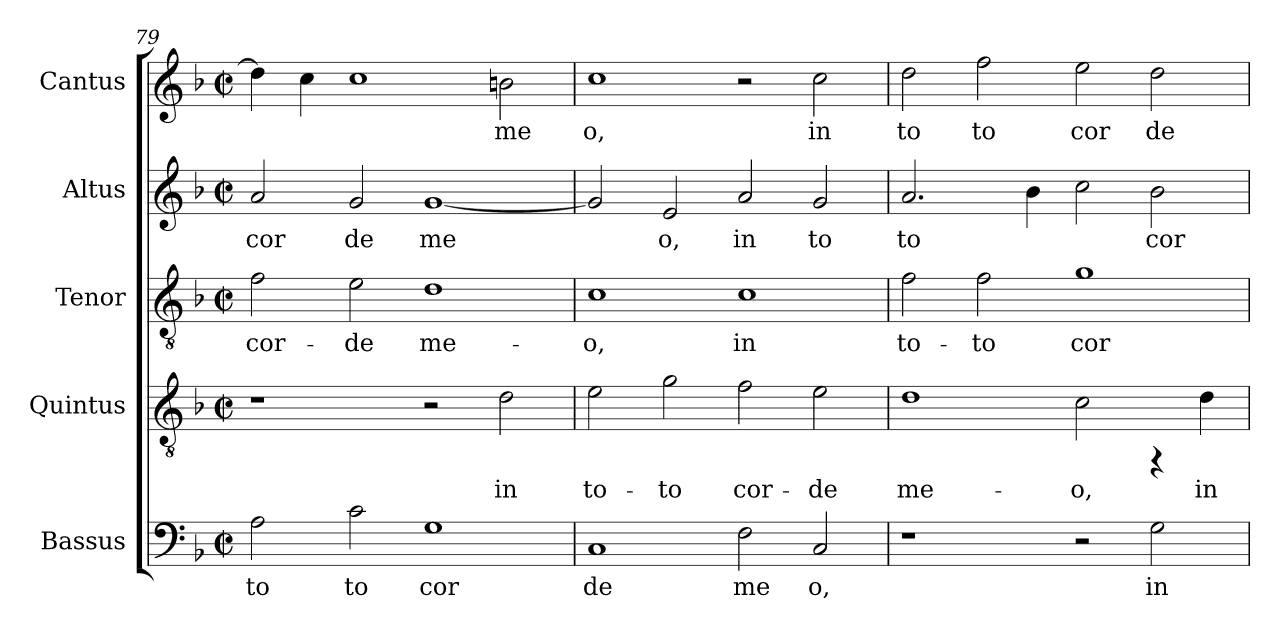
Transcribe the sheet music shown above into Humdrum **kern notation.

**kern	**text	**kern	**text	**kern	**text	**kern	**text	**kern	**text
*part5	*part5	*part4	*part4	*part3	*part3	*part2	*part2	*part1	*part1
*staff5	*staff5	*staff4	*staff4	*staff3	*staff3	*staff2	*staff2	*staff1	*staff1
*I"Bassus	*	*I"Quintus	*	*I"Tenor	*	*I"Altus	*	*I"Cantus	*
*clefF4	*	*clefGv2	*	*clefGv2	*	*clefG2	*	*clefG2	*
*k[b-]	*	*k[b-]	*	*k[b-]	*	*k[b-]	*	*k[b-]	*
*F:	*	*F:	*	*F:	*	*F:	*	*F:	*
*M2/2	*	*M2/2	*	*M2/2	*	*M2/2	*	*M2/2	*
*met(c|)	*	*met(c|)	*	*met(c|)	*	*met(c|)	*	*met(c|)	*
=79	=79	=79	=79	=79	=79	=79	=79	=79	=79
!	!LO:LY:b:cj	!	!	!	!LO:LY:b:cj	!	!LO:LY:b:cj	!	!LO:LY:b:cj
2A\	to	1r	.	2f\	cor-	2a/	cor	4dd\]	.
!	!	!	!	!	!	!	!	!	!LO:LY:b:cj
.	.	.	.	.	.	.	.	4cc\	.
!	!LO:LY:b:cj	!	!	!	!LO:LY:b:cj	!	!LO:LY:b:cj	!	!LO:LY:b:cj
2c\	to	.	.	2e\	-de	2g/	de	1cc	.
!	!LO:LY:b:cj	!	!	!	!LO:LY:b:cj	!	!LO:LY:b:cj	!	!
1G	cor	2r	.	1d	me-	[<1g	me	.	.
!	!	!	!LO:LY:b:cj	!	!	!	!	!	!LO:LY:b:cj
.	.	2d\	in	.	.	.	.	2b\	me
=80	=80	=80	=80	=80	=80	=80	=80	=80	=80
!	!LO:LY:b:cj	!	!LO:LY:b:cj	!	!LO:LY:b:cj	!	!LO:LY:b:cj	!	!LO:LY:b:cj
1C	de	2e\	to-	1c	-o,	2g/]	.	1cc	o,
!	!	!	!LO:LY:b:cj	!	!	!	!LO:LY:b:cj	!	!
.	.	2g\	-to	.	.	2e/	o,	.	.
!	!LO:LY:b:cj	!	!LO:LY:b:cj	!	!LO:LY:b:cj	!	!LO:LY:b:cj	!	!
2F\	me	2f\	cor-	1c	in	2a/	in	2r	.
!	!LO:LY:b:cj	!	!LO:LY:b:cj	!	!	!	!LO:LY:b:cj	!	!LO:LY:b:cj
2C/	o,	2e\	-de	.	.	2g/	to	2cc\	in
=81	=81	=81	=81	=81	=81	=81	=81	=81	=81
!	!	!	!LO:LY:b:cj	!	!LO:LY:b:cj	!	!LO:LY:b:cj	!	!LO:LY:b:cj
1r	.	1d	me-	2f\	to-	2.a/	to	2dd\	to
!	!	!	!	!	!LO:LY:b:cj	!	!	!	!LO:LY:b:cj
.	.	.	.	2f\	-to	.	.	2ff\	to
!	!	!	!	!	!	!	!LO:LY:b:cj	!	!
.	.	.	.	.	.	4b-\	.	.	.
!	!	!	!LO:LY:b:cj	!	!LO:LY:b:cj	!	!LO:LY:b:cj	!	!LO:LY:b:cj
2r	.	2c\	-o,	1g	cor-	2cc\	.	2ee\	cor
!	!LO:LY:b:cj	!	!	!	!	!	!LO:LY:b:cj	!	!LO:LY:b:cj
2G\	in	4rFF	.	.	.	2b-\	cor	2dd\	de
!	!	!	!LO:LY:b:cj	!	!	!	!	!	!
.	.	4d\	in	.	.	.	.	.	.
=	=	=	=	=	=	=	=	=	=
*-	*-	*-	*-	*-	*-	*-	*-	*-	*-
